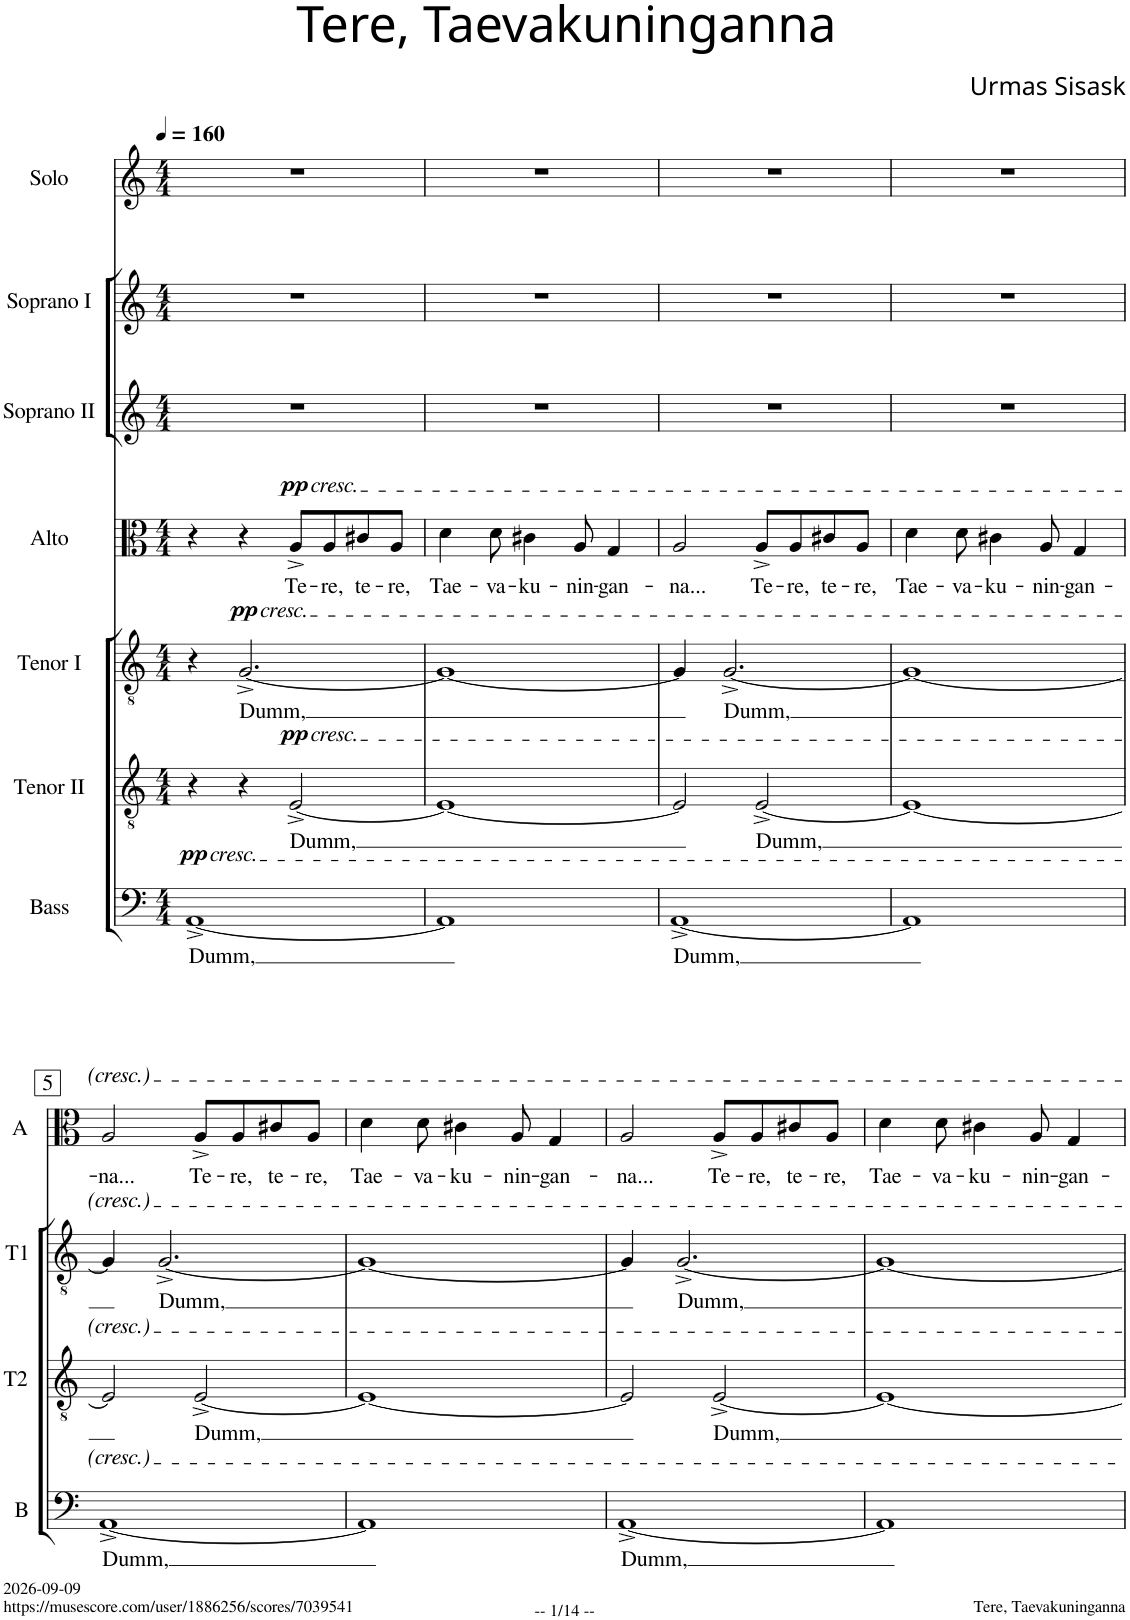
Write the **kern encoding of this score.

**kern	**text	**dynam	**kern	**text	**dynam	**kern	**text	**dynam	**kern	**text	**dynam	**kern	**kern	**kern
*part7	*part7	*part7	*part6	*part6	*part6	*part5	*part5	*part5	*part4	*part4	*part4	*part3	*part2	*part1
*staff7	*staff7	*staff7	*staff6	*staff6	*staff6	*staff5	*staff5	*staff5	*staff4	*staff4	*staff4	*staff3	*staff2	*staff1
*I"Bass	*	*	*I"Tenor II	*	*	*I"Tenor I	*	*	*I"Alto	*	*	*I"Soprano II	*I"Soprano I	*I"Solo
*I'B	*	*	*I'T2	*	*	*I'T1	*	*	*I'A	*	*	*I'S2	*I'S1	*I's
*clefF4	*	*	*clefGv2	*	*	*clefGv2	*	*	*clefC3	*	*	*clefG2	*clefG2	*clefG2
*	*	*	*	*	*	*	*	*	*Trd1c2	*	*	*	*	*
*k[]	*	*	*k[]	*	*	*k[]	*	*	*k[]	*	*	*k[]	*k[]	*k[]
*M4/4	*	*	*M4/4	*	*	*M4/4	*	*	*M4/4	*	*	*M4/4	*M4/4	*M4/4
*MM160	*	*	*MM160	*	*	*MM160	*	*	*MM160	*	*	*MM160	*MM160	*MM160
=1	=1	=1	=1	=1	=1	=1	=1	=1	=1	=1	=1	=1	=1	=1
!LO:TX:a:i:t=cresc.	!	!	!	!	!	!	!	!	!	!	!	!	!	!
!	!LO:LY:b	!LO:DY:a	!	!	!	!	!	!	!	!	!	!	!	!
[1AA^	Dumm,	pp	4r	.	.	4r	.	.	4r	.	.	1r	1r	1r
!	!	!	!	!	!	!LO:TX:a:i:t=cresc.	!	!	!	!	!	!	!	!
!	!	!	!	!	!	!	!LO:LY:b	!LO:DY:a	!	!	!	!	!	!
.	.	.	4r	.	.	[2.G^/	Dumm,	pp	4r	.	.	.	.	.
!	!	!	!	!	!	!	!	!	!LO:TX:a:i:t=cresc.	!	!	!	!	!
!	!	!	!LO:TX:a:i:t=cresc.	!	!	!	!	!	!	!	!	!	!	!
!	!	!	!	!LO:LY:b	!LO:DY:a	!	!	!	!	!LO:LY:b	!LO:DY:a	!	!	!
.	.	.	[2E^/	Dumm,	pp	.	.	.	8A^/L	Te-	pp	.	.	.
!	!	!	!	!	!	!	!	!	!	!LO:LY:b	!	!	!	!
.	.	.	.	.	.	.	.	.	8A/	-re,	.	.	.	.
!	!	!	!	!	!	!	!	!	!	!LO:LY:b	!	!	!	!
.	.	.	.	.	.	.	.	.	8c#X/	te-	.	.	.	.
!	!	!	!	!	!	!	!	!	!	!LO:LY:b	!	!	!	!
.	.	.	.	.	.	.	.	.	8A/J	-re,	.	.	.	.
=2	=2	=2	=2	=2	=2	=2	=2	=2	=2	=2	=2	=2	=2	=2
!	!	!	!	!	!	!	!	!	!	!LO:LY:b	!	!	!	!
1AA]	.	.	1E_	.	.	1G_	.	.	4d\	Tae-	.	1r	1r	1r
!	!	!	!	!	!	!	!	!	!	!LO:LY:b	!	!	!	!
.	.	.	.	.	.	.	.	.	8d\	-va-	.	.	.	.
!	!	!	!	!	!	!	!	!	!	!LO:LY:b	!	!	!	!
.	.	.	.	.	.	.	.	.	4c#X\	-ku-	.	.	.	.
!	!	!	!	!	!	!	!	!	!	!LO:LY:b	!	!	!	!
.	.	.	.	.	.	.	.	.	8A/	-nin-	.	.	.	.
!	!	!	!	!	!	!	!	!	!	!LO:LY:b	!	!	!	!
.	.	.	.	.	.	.	.	.	4G/	-gan-	.	.	.	.
=3	=3	=3	=3	=3	=3	=3	=3	=3	=3	=3	=3	=3	=3	=3
!	!LO:LY:b	!	!	!	!	!	!	!	!	!LO:LY:b	!	!	!	!
[1AA^	Dumm,	.	2E/]	.	.	4G/]	.	.	2A/	-na...	.	1r	1r	1r
!	!	!	!	!	!	!	!LO:LY:b	!	!	!	!	!	!	!
.	.	.	.	.	.	[2.G^/	Dumm,	.	.	.	.	.	.	.
!	!	!	!	!LO:LY:b	!	!	!	!	!	!LO:LY:b	!	!	!	!
.	.	.	[2E^/	Dumm,	.	.	.	.	8A^/L	Te-	.	.	.	.
!	!	!	!	!	!	!	!	!	!	!LO:LY:b	!	!	!	!
.	.	.	.	.	.	.	.	.	8A/	-re,	.	.	.	.
!	!	!	!	!	!	!	!	!	!	!LO:LY:b	!	!	!	!
.	.	.	.	.	.	.	.	.	8c#X/	te-	.	.	.	.
!	!	!	!	!	!	!	!	!	!	!LO:LY:b	!	!	!	!
.	.	.	.	.	.	.	.	.	8A/J	-re,	.	.	.	.
=4	=4	=4	=4	=4	=4	=4	=4	=4	=4	=4	=4	=4	=4	=4
!	!	!	!	!	!	!	!	!	!	!LO:LY:b	!	!	!	!
1AA]	.	.	1E_	.	.	1G_	.	.	4d\	Tae-	.	1r	1r	1r
!	!	!	!	!	!	!	!	!	!	!LO:LY:b	!	!	!	!
.	.	.	.	.	.	.	.	.	8d\	-va-	.	.	.	.
!	!	!	!	!	!	!	!	!	!	!LO:LY:b	!	!	!	!
.	.	.	.	.	.	.	.	.	4c#X\	-ku-	.	.	.	.
!	!	!	!	!	!	!	!	!	!	!LO:LY:b	!	!	!	!
.	.	.	.	.	.	.	.	.	8A/	-nin-	.	.	.	.
!	!	!	!	!	!	!	!	!	!	!LO:LY:b	!	!	!	!
.	.	.	.	.	.	.	.	.	4G/	-gan-	.	.	.	.
!!LO:LB:g=z
=5	=5	=5	=5	=5	=5	=5	=5	=5	=5	=5	=5	=5	=5	=5
!	!LO:LY:b	!	!	!	!	!	!	!	!	!LO:LY:b	!	!	!	!
[1AA^	Dumm,	.	2E/]	.	.	4G/]	.	.	2A/	-na...	.	1r	1r	1r
!	!	!	!	!	!	!	!LO:LY:b	!	!	!	!	!	!	!
.	.	.	.	.	.	[2.G^/	Dumm,	.	.	.	.	.	.	.
!	!	!	!	!LO:LY:b	!	!	!	!	!	!LO:LY:b	!	!	!	!
.	.	.	[2E^/	Dumm,	.	.	.	.	8A^/L	Te-	.	.	.	.
!	!	!	!	!	!	!	!	!	!	!LO:LY:b	!	!	!	!
.	.	.	.	.	.	.	.	.	8A/	-re,	.	.	.	.
!	!	!	!	!	!	!	!	!	!	!LO:LY:b	!	!	!	!
.	.	.	.	.	.	.	.	.	8c#X/	te-	.	.	.	.
!	!	!	!	!	!	!	!	!	!	!LO:LY:b	!	!	!	!
.	.	.	.	.	.	.	.	.	8A/J	-re,	.	.	.	.
=6	=6	=6	=6	=6	=6	=6	=6	=6	=6	=6	=6	=6	=6	=6
!	!	!	!	!	!	!	!	!	!	!LO:LY:b	!	!	!	!
1AA]	.	.	1E_	.	.	1G_	.	.	4d\	Tae-	.	1r	1r	1r
!	!	!	!	!	!	!	!	!	!	!LO:LY:b	!	!	!	!
.	.	.	.	.	.	.	.	.	8d\	-va-	.	.	.	.
!	!	!	!	!	!	!	!	!	!	!LO:LY:b	!	!	!	!
.	.	.	.	.	.	.	.	.	4c#X\	-ku-	.	.	.	.
!	!	!	!	!	!	!	!	!	!	!LO:LY:b	!	!	!	!
.	.	.	.	.	.	.	.	.	8A/	-nin-	.	.	.	.
!	!	!	!	!	!	!	!	!	!	!LO:LY:b	!	!	!	!
.	.	.	.	.	.	.	.	.	4G/	-gan-	.	.	.	.
=7	=7	=7	=7	=7	=7	=7	=7	=7	=7	=7	=7	=7	=7	=7
!	!LO:LY:b	!	!	!	!	!	!	!	!	!LO:LY:b	!	!	!	!
[1AA^	Dumm,	.	2E/]	.	.	4G/]	.	.	2A/	-na...	.	1r	1r	1r
!	!	!	!	!	!	!	!LO:LY:b	!	!	!	!	!	!	!
.	.	.	.	.	.	[2.G^/	Dumm,	.	.	.	.	.	.	.
!	!	!	!	!LO:LY:b	!	!	!	!	!	!LO:LY:b	!	!	!	!
.	.	.	[2E^/	Dumm,	.	.	.	.	8A^/L	Te-	.	.	.	.
!	!	!	!	!	!	!	!	!	!	!LO:LY:b	!	!	!	!
.	.	.	.	.	.	.	.	.	8A/	-re,	.	.	.	.
!	!	!	!	!	!	!	!	!	!	!LO:LY:b	!	!	!	!
.	.	.	.	.	.	.	.	.	8c#X/	te-	.	.	.	.
!	!	!	!	!	!	!	!	!	!	!LO:LY:b	!	!	!	!
.	.	.	.	.	.	.	.	.	8A/J	-re,	.	.	.	.
=8	=8	=8	=8	=8	=8	=8	=8	=8	=8	=8	=8	=8	=8	=8
!	!	!	!	!	!	!	!	!	!	!LO:LY:b	!	!	!	!
1AA]	.	.	1E_	.	.	1G_	.	.	4d\	Tae-	.	1r	1r	1r
!	!	!	!	!	!	!	!	!	!	!LO:LY:b	!	!	!	!
.	.	.	.	.	.	.	.	.	8d\	-va-	.	.	.	.
!	!	!	!	!	!	!	!	!	!	!LO:LY:b	!	!	!	!
.	.	.	.	.	.	.	.	.	4c#X\	-ku-	.	.	.	.
!	!	!	!	!	!	!	!	!	!	!LO:LY:b	!	!	!	!
.	.	.	.	.	.	.	.	.	8A/	-nin-	.	.	.	.
!	!	!	!	!	!	!	!	!	!	!LO:LY:b	!	!	!	!
.	.	.	.	.	.	.	.	.	4G/	-gan-	.	.	.	.
=	=	=	=	=	=	=	=	=	=	=	=	=	=	=
*-	*-	*-	*-	*-	*-	*-	*-	*-	*-	*-	*-	*-	*-	*-
